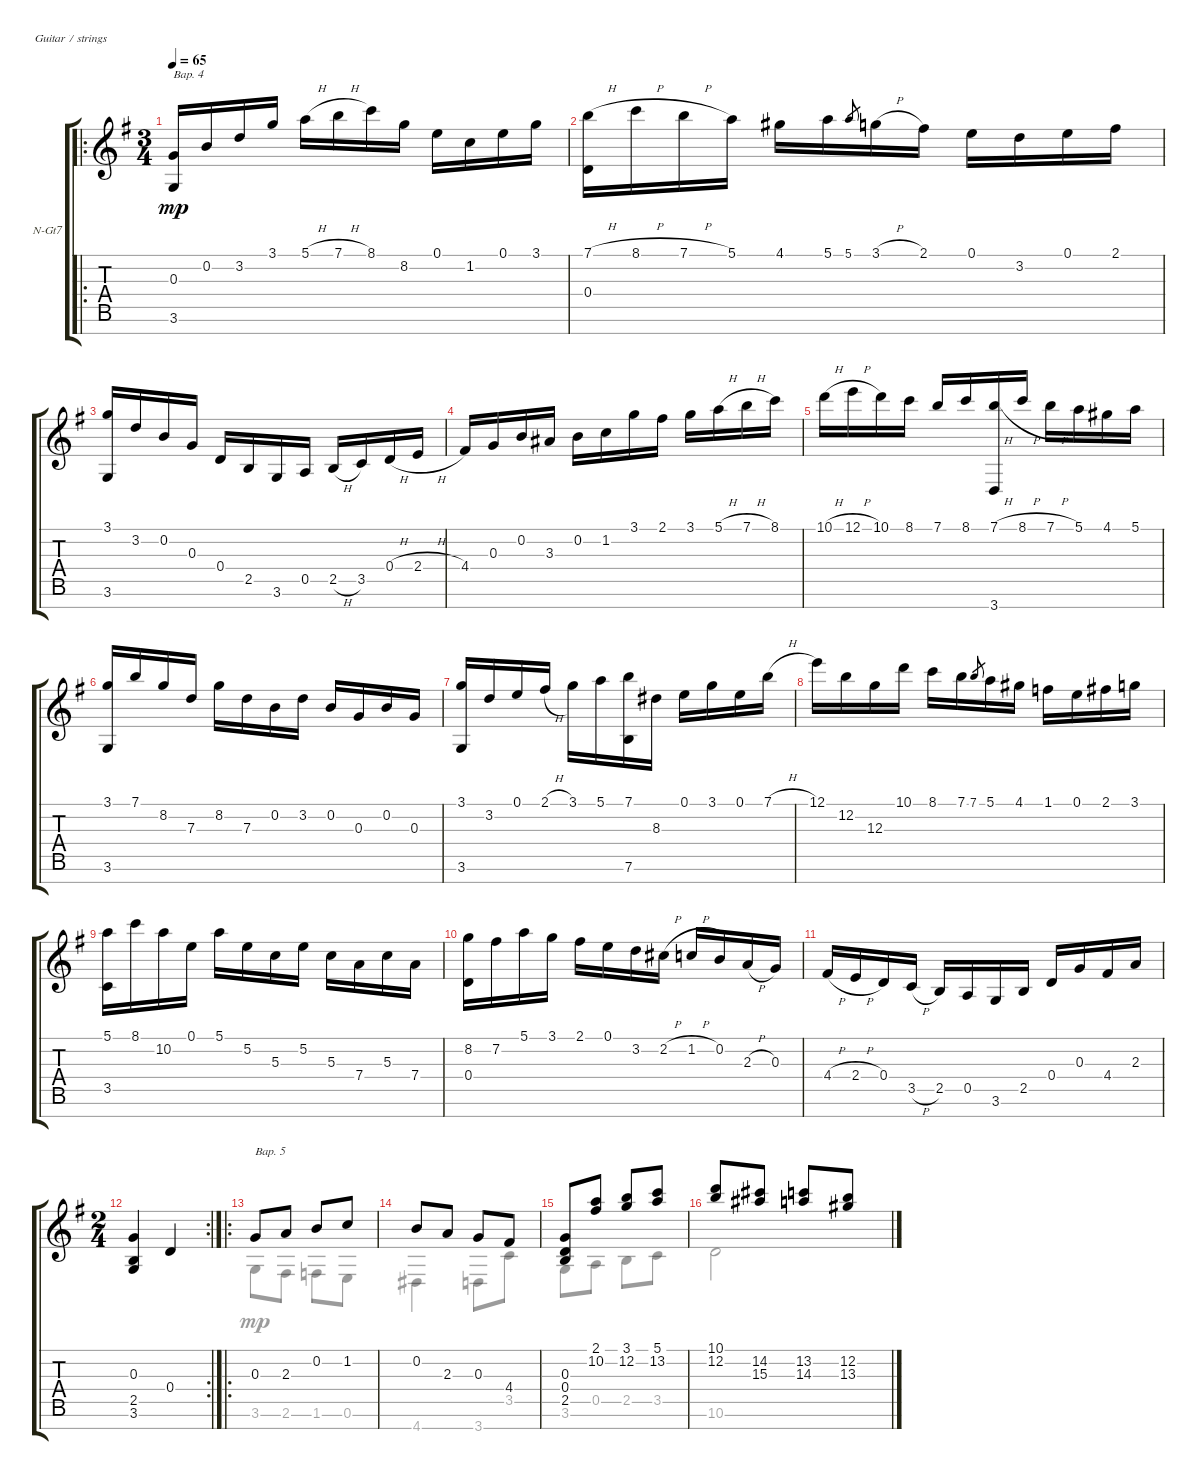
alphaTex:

\defaultSystemsLayout 4
\bracketExtendMode groupsimilarinstruments
\firstSystemTrackNameOrientation horizontal
\otherSystemsTrackNameOrientation horizontal
\track ("Nylon Guitar" "N-Gt7") {instrument acousticguitarnylon}
\staff {score tabs}
\tuning (E4 B3 G3 D3 A2 E2 B1)
\voice
\ro
\ts (3 4)
\tempo 65
\clef g2
\ks g
(3.6 0.3).16{txt "Вар. 4" dy mp} 0.2.16 3.2.16 3.1.16 5.1{h}.16 7.1{h}.16 8.1.16 8.2.16 0.1.16 1.2.16 0.1.16 3.1.16 |
(0.4 7.1{h}).16 8.1{h}.16 7.1{h}.16 5.1.16 4.1.16 5.1.16 5.1.8{gr} 3.1{h}.16 2.1.16 0.1.16 3.2.16 0.1.16 2.1.16 |
(3.1 3.6).16 3.2.16 0.2.16 0.3.16 0.4.16 2.5.16 3.6.16 0.5.16 2.5{h}.16 3.5.16 0.4{h}.16 2.4{h}.16 |
4.4.16 0.3.16 0.2.16 3.3.16 0.2.16 1.2.16 3.1.16 2.1.16 3.1.16 5.1{h}.16 7.1{h}.16 8.1.16 |
10.1{h}.16 12.1{h}.16 10.1.16 8.1.16 7.1.16 8.1.16 (7.1{h} 3.7).16 8.1{h}.16 7.1{h}.16 5.1.16 4.1.16 5.1.16 |
(3.1 3.6).16 7.1.16 8.2.16 7.3.16 8.2.16 7.3.16 0.2.16 3.2.16 0.2.16 0.3.16 0.2.16 0.3.16 |
(3.1 3.6).16 3.2.16 0.1.16 2.1{h}.16 3.1.16 5.1.16 (7.1 7.6).16 8.3.16 0.1.16 3.1.16 0.1.16 7.1{h}.16 |
12.1.16 12.2.16 12.3.16 10.1.16 8.1.16 7.1.16 7.1.8{gr} 5.1.16 4.1.16 1.1.16 0.1.16 2.1.16 3.1.16 |
(5.1 3.5).16 8.1.16 10.2.16 0.1.16 5.1.16 5.2.16 5.3.16 5.2.16 5.3.16 7.4.16 5.3.16 7.4.16 |
(0.4 8.2).16 7.2.16 5.1.16 3.1.16 2.1.16 0.1.16 3.2.16 2.2{h}.16 1.2{h}.16 0.2.16 2.3{h}.16 0.3.16 |
4.4{h}.16 2.4{h}.16 0.4.16 3.5{h}.16 2.5.16 0.5.16 3.6.16 2.5.16 0.4.16 0.3.16 4.4.16 2.3.16 |
\rc 2
\ts (2 4)
(0.3 2.5 3.6).4 0.4.4 |
\ro
0.3.8{txt "Вар. 5"} 2.3.8 0.2.8 1.2.8 |
0.2.8 2.3.8 0.3.8 4.4.8 |
(2.5 0.4 0.3).8 (2.1 10.2).8 (3.1 12.2).8 (5.1 13.2).8 |
(10.1 12.2).8 (14.2 15.3).8 (14.3 13.2).8 (12.2 13.3).8
\voice
\clef g2
\ottava regular
\simile none
\ks g
|
|
|
|
|
|
|
|
|
|
|
|
3.6.8 2.6.8 1.6.8 0.6.8 |
4.7.4 3.7.8 3.5.8 |
3.6.8 0.5.8 2.5.8 3.5.8 |
10.6.2
